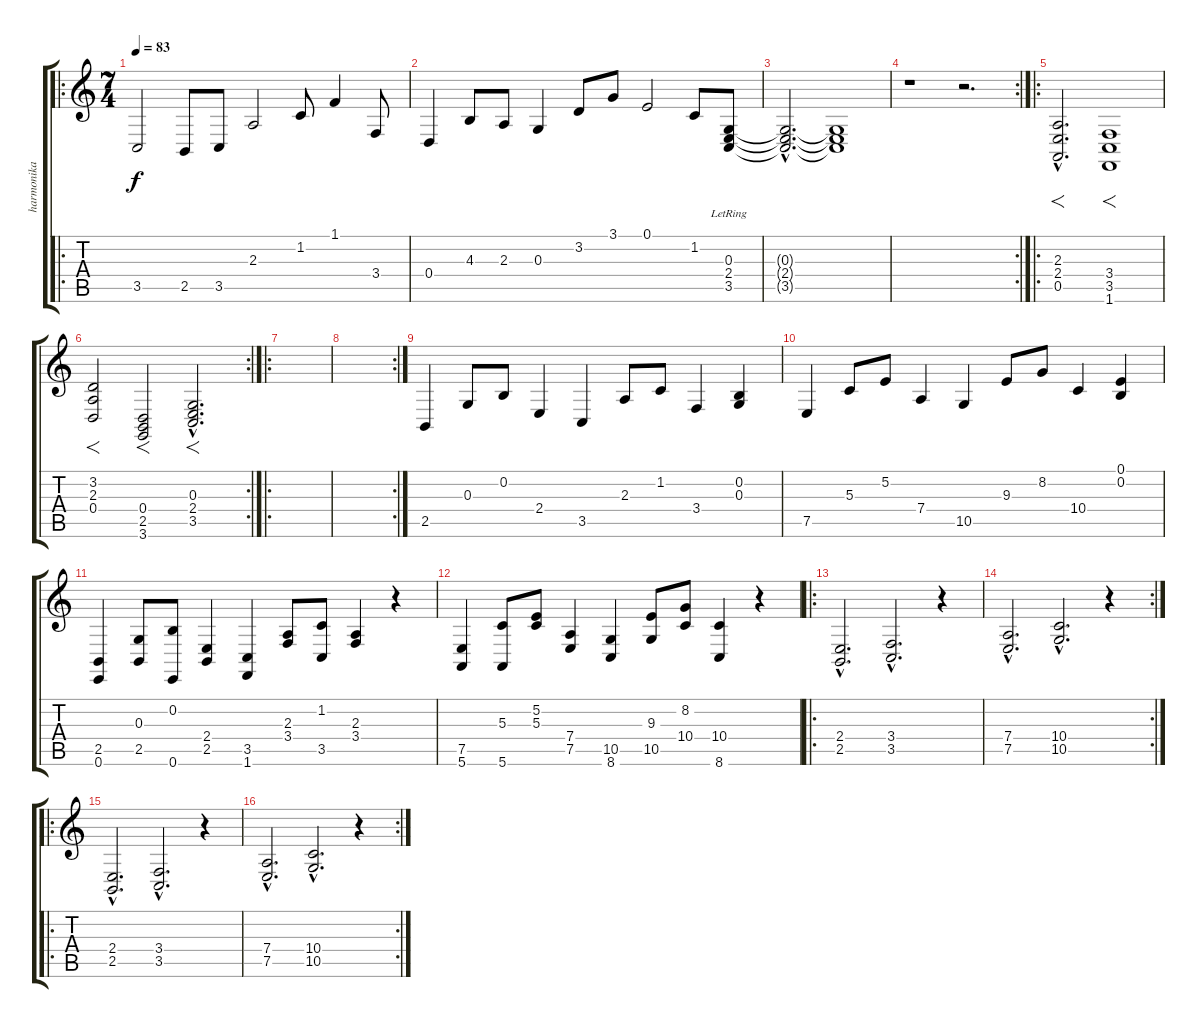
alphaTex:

\track ("harmonika" "harmonika") {instrument tangoaccordion}
\staff {score tabs}
\tuning (E4 B3 G3 D3 A2 E2) {hide}
\ro
\ts (7 4)
\tempo 83
\clef g2
\ks c
3.5.2{dy f volume 16} 2.5.8 3.5.8 2.3.2 1.2.8 1.1.4 3.4.8 |
0.4.4 4.3.8 2.3.8 0.3.4 3.2.8 3.1.8 0.1.2 1.2.8 (0.3{lr} 2.4{lr} 3.5{lr}).8 |
(0.3{hac t} 2.4{hac t} 3.5{hac t}).2{d volume 0} (0.3{t} 2.4{t} 3.5{t}).1 |
\rc 2
r.1 r.2{d} |
\ro
(2.3{hac} 2.4{hac} 0.5{hac}).2{f d volume 11} (3.4 3.5 1.6).1{f} |
\rc 2
(3.2 2.3 0.4).2{f} (0.4 2.5 3.6).2{f} (0.3{hac} 2.4{hac} 3.5{hac}).2{f d volume 0} |
\ro
|
\rc 2
|
2.5.4{volume 16} 0.3.8 0.2.8 2.4.4 3.5.4 2.3.8 1.2.8 3.4.4 (0.2 0.3).4 |
7.5.4 5.3.8 5.2.8 7.4.4 10.5.4 9.3.8 8.2.8 10.4.4 (0.1 0.2).4 |
(2.5 0.6).4 (0.3 2.5).8 (0.2 0.6).8 (2.4 2.5).4 (3.5 1.6).4 (2.3 3.4).8 (1.2 3.5).8 (2.3 3.4).4 r.4 |
(7.5 5.6).4 (5.3 5.6).8 (5.2 5.3).8 (7.4 7.5).4 (10.5 8.6).4 (9.3 10.5).8 (8.2 10.4).8 (10.4 8.6).4 r.4 |
\ro
(2.4{hac} 2.5{hac}).2{d volume 12} (3.4{hac} 3.5{hac}).2{d} r.4 |
\rc 2
(7.4{hac} 7.5{hac}).2{d} (10.4{hac} 10.5{hac}).2{d} r.4 |
\ro
(2.4{hac} 2.5{hac}).2{d} (3.4{hac} 3.5{hac}).2{d} r.4 |
\rc 2
(7.4{hac} 7.5{hac}).2{d} (10.4{hac} 10.5{hac}).2{d} r.4
